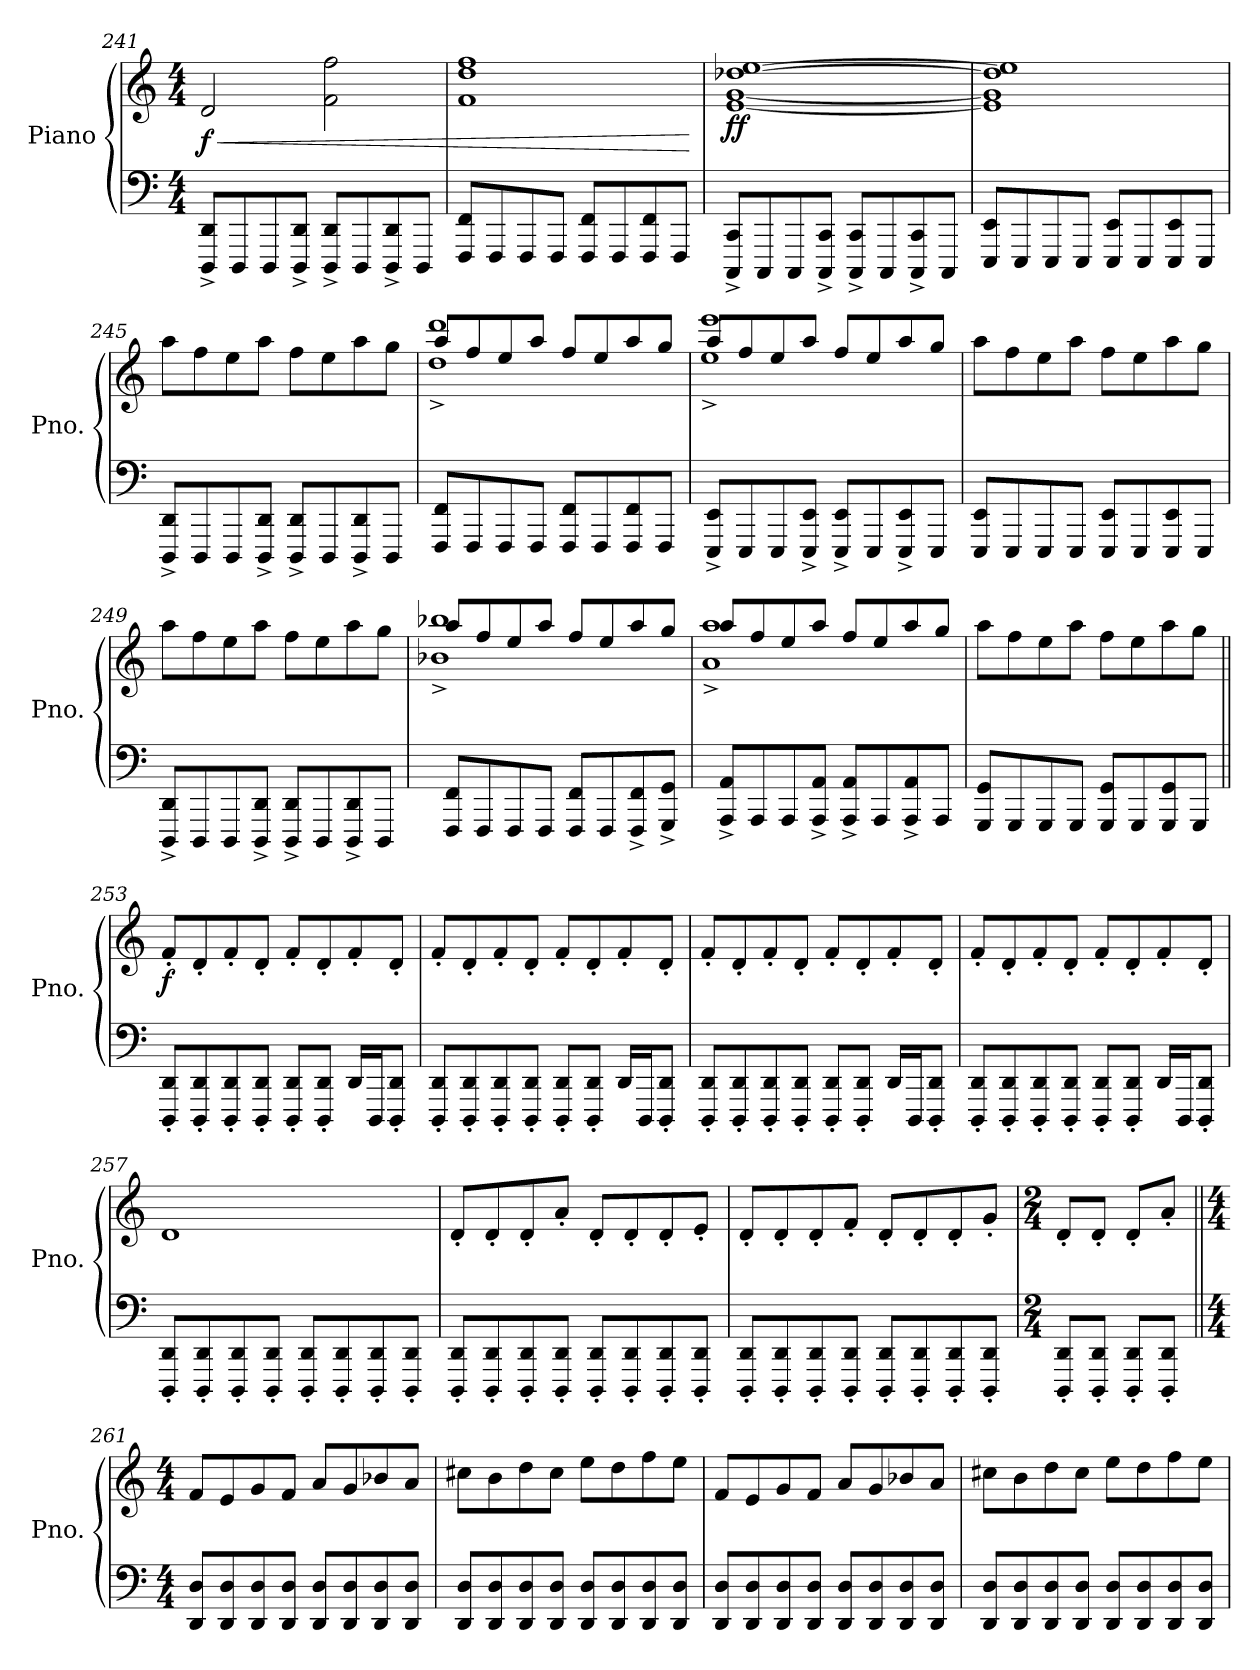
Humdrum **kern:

**kern	**kern	**dynam
*part1	*part1	*part1
*staff2	*staff1	*staff1/2
*I"Piano	*	*
*I'Pno.	*	*
!!LO:PB:g=z
*clefF4	*clefG2	*
*k[]	*k[]	*
*M4/4	*M4/4	*
=241	=241	=241
!	!	!LO:HP:b
!	!	!LO:DY:n=1:b
8DDD/^ 8DD/^L	2d/	< f
8DDD/	.	.
8DDD/	.	.
8DDD/^ 8DD/^J	.	.
8DDD/^ 8DD/^L	2f\ 2ff\	.
8DDD/	.	.
8DDD/^ 8DD/^	.	.
8DDD/J	.	.
=242	=242	=242
8FFF/ 8FF/L	1f 1dd 1ff	.
8FFF/	.	.
8FFF/	.	.
8FFF/J	.	.
8FFF/ 8FF/L	.	.
8FFF/	.	.
8FFF/ 8FF/	.	.
8FFF/J	.	.
.	.	[
=243	=243	=243
!	!	!LO:DY:b
8CCC/^ 8CC/^L	[1e [1g [1dd-X [1ee	ff
8CCC/	.	.
8CCC/	.	.
8CCC/^ 8CC/^J	.	.
8CCC/^ 8CC/^L	.	.
8CCC/	.	.
8CCC/^ 8CC/^	.	.
8CCC/J	.	.
=244	=244	=244
8EEE/ 8EE/L	1e] 1g] 1dd-] 1ee]	.
8EEE/	.	.
8EEE/	.	.
8EEE/J	.	.
8EEE/ 8EE/L	.	.
8EEE/	.	.
8EEE/ 8EE/	.	.
8EEE/J	.	.
!!LO:LB:g=z
=245	=245	=245
8DDD/^ 8DD/^L	8aa\L	.
8DDD/	8ff\	.
8DDD/	8ee\	.
8DDD/^ 8DD/^J	8aa\J	.
8DDD/^ 8DD/^L	8ff\L	.
8DDD/	8ee\	.
8DDD/^ 8DD/^	8aa\	.
8DDD/J	8gg\J	.
=246	=246	=246
*	*^	*
8FFF/ 8FF/L	8aa/L	1dd^ 1ddd^	.
8FFF/	8ff/	.	.
8FFF/	8ee/	.	.
8FFF/J	8aa/J	.	.
8FFF/ 8FF/L	8ff/L	.	.
8FFF/	8ee/	.	.
8FFF/ 8FF/	8aa/	.	.
8FFF/J	8gg/J	.	.
=247	=247	=247	=247
8EEE/^ 8EE/^L	8aa/L	1ee^ 1eee^	.
8EEE/	8ff/	.	.
8EEE/	8ee/	.	.
8EEE/^ 8EE/^J	8aa/J	.	.
8EEE/^ 8EE/^L	8ff/L	.	.
8EEE/	8ee/	.	.
8EEE/^ 8EE/^	8aa/	.	.
8EEE/J	8gg/J	.	.
*	*v	*v	*
=248	=248	=248
8EEE/ 8EE/L	8aa\L	.
8EEE/	8ff\	.
8EEE/	8ee\	.
8EEE/J	8aa\J	.
8EEE/ 8EE/L	8ff\L	.
8EEE/	8ee\	.
8EEE/ 8EE/	8aa\	.
8EEE/J	8gg\J	.
!!LO:LB:g=z
=249	=249	=249
8DDD/^ 8DD/^L	8aa\L	.
8DDD/	8ff\	.
8DDD/	8ee\	.
8DDD/^ 8DD/^J	8aa\J	.
8DDD/^ 8DD/^L	8ff\L	.
8DDD/	8ee\	.
8DDD/^ 8DD/^	8aa\	.
8DDD/J	8gg\J	.
=250	=250	=250
*	*^	*
8FFF/ 8FF/L	8aa/L	1b-X^ 1bb-X^	.
8FFF/	8ff/	.	.
8FFF/	8ee/	.	.
8FFF/J	8aa/J	.	.
8FFF/ 8FF/L	8ff/L	.	.
8FFF/	8ee/	.	.
8FFF/^ 8FF/^	8aa/	.	.
8GGG/^ 8GG/^J	8gg/J	.	.
=251	=251	=251	=251
8AAA/^ 8AA/^L	8aa/L	1a^ 1aa^	.
8AAA/	8ff/	.	.
8AAA/	8ee/	.	.
8AAA/^ 8AA/^J	8aa/J	.	.
8AAA/^ 8AA/^L	8ff/L	.	.
8AAA/	8ee/	.	.
8AAA/^ 8AA/^	8aa/	.	.
8AAA/J	8gg/J	.	.
*	*v	*v	*
=252	=252	=252
8GGG/ 8GG/L	8aa\L	.
8GGG/	8ff\	.
8GGG/	8ee\	.
8GGG/J	8aa\J	.
8GGG/ 8GG/L	8ff\L	.
8GGG/	8ee\	.
8GGG/ 8GG/	8aa\	.
8GGG/J	8gg\J	.
!!LO:LB:g=z
=253||	=253||	=253||
!	!	!LO:DY:b
8DDD/' 8DD/'L	8f'/L	f
8DDD/' 8DD/'	8d'/	.
8DDD/' 8DD/'	8f'/	.
8DDD/' 8DD/'J	8d'/J	.
8DDD/' 8DD/'L	8f'/L	.
8DDD/' 8DD/'J	8d'/	.
16DD/LL	8f'/	.
16DDD/J	.	.
8DDD/' 8DD/'J	8d'/J	.
=254	=254	=254
8DDD/' 8DD/'L	8f'/L	.
8DDD/' 8DD/'	8d'/	.
8DDD/' 8DD/'	8f'/	.
8DDD/' 8DD/'J	8d'/J	.
8DDD/' 8DD/'L	8f'/L	.
8DDD/' 8DD/'J	8d'/	.
16DD/LL	8f'/	.
16DDD/J	.	.
8DDD/' 8DD/'J	8d'/J	.
=255	=255	=255
8DDD/' 8DD/'L	8f'/L	.
8DDD/' 8DD/'	8d'/	.
8DDD/' 8DD/'	8f'/	.
8DDD/' 8DD/'J	8d'/J	.
8DDD/' 8DD/'L	8f'/L	.
8DDD/' 8DD/'J	8d'/	.
16DD/LL	8f'/	.
16DDD/J	.	.
8DDD/' 8DD/'J	8d'/J	.
=256	=256	=256
8DDD/' 8DD/'L	8f'/L	.
8DDD/' 8DD/'	8d'/	.
8DDD/' 8DD/'	8f'/	.
8DDD/' 8DD/'J	8d'/J	.
8DDD/' 8DD/'L	8f'/L	.
8DDD/' 8DD/'J	8d'/	.
16DD/LL	8f'/	.
16DDD/J	.	.
8DDD/' 8DD/'J	8d'/J	.
!!LO:LB:g=z
=257	=257	=257
8DDD/' 8DD/'L	1d	.
8DDD/' 8DD/'	.	.
8DDD/' 8DD/'	.	.
8DDD/' 8DD/'J	.	.
8DDD/' 8DD/'L	.	.
8DDD/' 8DD/'	.	.
8DDD/' 8DD/'	.	.
8DDD/' 8DD/'J	.	.
=258	=258	=258
8DDD/' 8DD/'L	8d'/L	.
8DDD/' 8DD/'	8d'/	.
8DDD/' 8DD/'	8d'/	.
8DDD/' 8DD/'J	8a'/J	.
8DDD/' 8DD/'L	8d'/L	.
8DDD/' 8DD/'	8d'/	.
8DDD/' 8DD/'	8d'/	.
8DDD/' 8DD/'J	8e'/J	.
=259	=259	=259
8DDD/' 8DD/'L	8d'/L	.
8DDD/' 8DD/'	8d'/	.
8DDD/' 8DD/'	8d'/	.
8DDD/' 8DD/'J	8f'/J	.
8DDD/' 8DD/'L	8d'/L	.
8DDD/' 8DD/'	8d'/	.
8DDD/' 8DD/'	8d'/	.
8DDD/' 8DD/'J	8g'/J	.
=260	=260	=260
*M2/4	*M2/4	*
8DDD/' 8DD/'L	8d'/L	.
8DDD/' 8DD/'J	8d'/J	.
8DDD/' 8DD/'L	8d'/L	.
8DDD/' 8DD/'J	8a'/J	.
!!LO:LB:g=z
=261||	=261||	=261||
*M4/4	*M4/4	*
8DD/ 8D/L	8f/L	.
8DD/ 8D/	8e/	.
8DD/ 8D/	8g/	.
8DD/ 8D/J	8f/J	.
8DD/ 8D/L	8a/L	.
8DD/ 8D/	8g/	.
8DD/ 8D/	8b-X/	.
8DD/ 8D/J	8a/J	.
=262	=262	=262
8DD/ 8D/L	8cc#X\L	.
8DD/ 8D/	8b\	.
8DD/ 8D/	8dd\	.
8DD/ 8D/J	8cc#\J	.
8DD/ 8D/L	8ee\L	.
8DD/ 8D/	8dd\	.
8DD/ 8D/	8ff\	.
8DD/ 8D/J	8ee\J	.
=263	=263	=263
8DD/ 8D/L	8f/L	.
8DD/ 8D/	8e/	.
8DD/ 8D/	8g/	.
8DD/ 8D/J	8f/J	.
8DD/ 8D/L	8a/L	.
8DD/ 8D/	8g/	.
8DD/ 8D/	8b-X/	.
8DD/ 8D/J	8a/J	.
=264	=264	=264
8DD/ 8D/L	8cc#X\L	.
8DD/ 8D/	8b\	.
8DD/ 8D/	8dd\	.
8DD/ 8D/J	8cc#\J	.
8DD/ 8D/L	8ee\L	.
8DD/ 8D/	8dd\	.
8DD/ 8D/	8ff\	.
8DD/ 8D/J	8ee\J	.
=	=	=
*-	*-	*-
